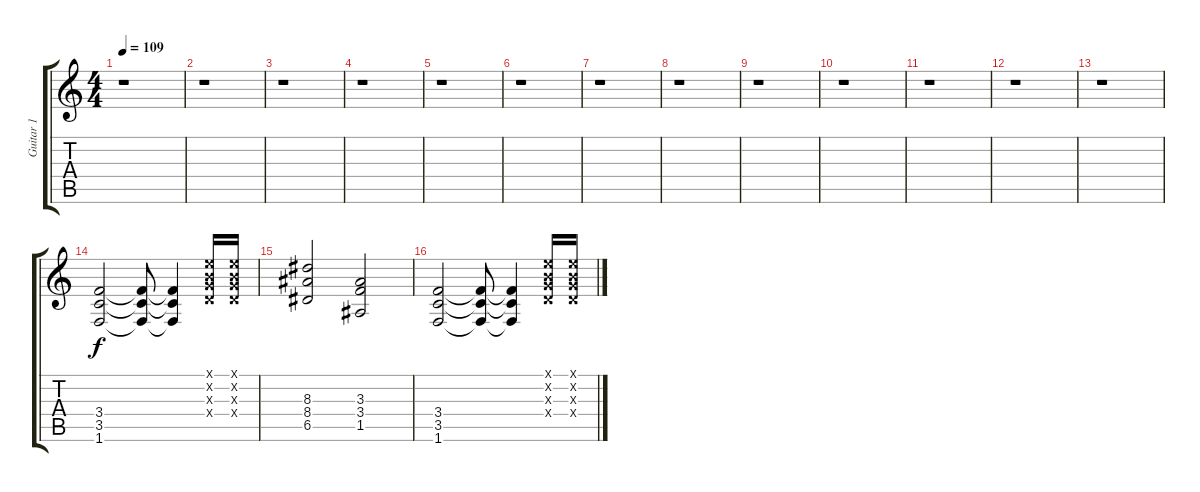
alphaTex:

\track ("Guitar 1" "Guitar 1") {instrument overdrivenguitar}
\staff {score tabs}
\tuning (E4 B3 G3 D3 A2 E2) {hide}
\ts (4 4)
\tempo 109
\clef g2
\ks c
r.1{dy f} |
r.1 |
r.1 |
r.1 |
r.1 |
r.1 |
r.1 |
r.1 |
r.1 |
r.1 |
r.1 |
r.1 |
r.1 |
(3.4 3.5 1.6).2 (3.4{t} 3.5{t} 1.6{t}).8 (3.4{t} 3.5{t} 1.6{t}).4 (0.1{x} 0.2{x} 0.3{x} 0.4{x}).16 (0.1{x} 0.2{x} 0.3{x} 0.4{x}).16 |
(8.3 8.4 6.5).2 (3.3 3.4 1.5).2 |
(3.4 3.5 1.6).2 (3.4{t} 3.5{t} 1.6{t}).8 (3.4{t} 3.5{t} 1.6{t}).4 (0.1{x} 0.2{x} 0.3{x} 0.4{x}).16 (0.1{x} 0.2{x} 0.3{x} 0.4{x}).16
